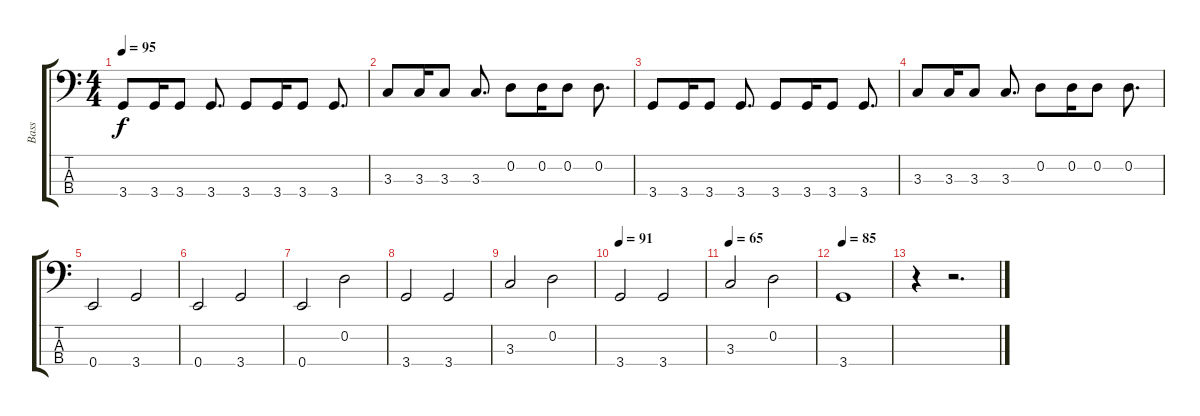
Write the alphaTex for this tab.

\track ("Bass" "Bass") {instrument electricbassfinger}
\staff {score tabs}
\tuning (G2 D2 A1 E1) {hide}
\ts (4 4)
\tempo 95
\clef f4
\ks c
3.4.8{dy f} 3.4.16 3.4.8 3.4.8{d} 3.4.8 3.4.16 3.4.8 3.4.8{d} |
3.3.8 3.3.16 3.3.8 3.3.8{d} 0.2.8 0.2.16 0.2.8 0.2.8{d} |
3.4.8 3.4.16 3.4.8 3.4.8{d} 3.4.8 3.4.16 3.4.8 3.4.8{d} |
3.3.8 3.3.16 3.3.8 3.3.8{d} 0.2.8 0.2.16 0.2.8 0.2.8{d} |
0.4.2 3.4.2 |
0.4.2 3.4.2 |
0.4.2 0.2.2 |
3.4.2 3.4.2 |
3.3.2 0.2.2 |
\tempo 91
3.4.2 3.4.2 |
\tempo 65
3.3.2 0.2.2 |
\tempo 85
3.4.1 |
r.4 r.2{d}
